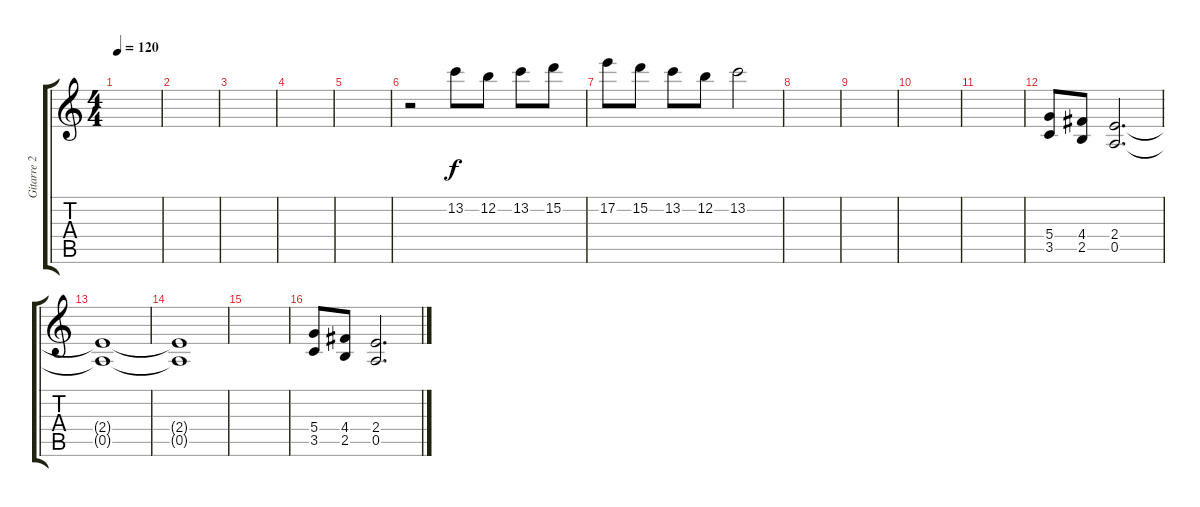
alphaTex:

\track ("Gitarre 2" "Gitarre 2") {instrument distortionguitar}
\staff {score tabs}
\tuning (E4 B3 G3 D3 A2 E2) {hide}
\ts (4 4)
\tempo 120
\clef g2
\ks c
|
|
|
|
|
r.2 13.2.8 12.2.8 13.2.8 15.2.8 |
17.2.8 15.2.8 13.2.8 12.2.8 13.2.2 |
|
|
|
|
(5.4 3.5).8 (4.4 2.5).8 (2.4 0.5).2{d} |
(2.4{t} 0.5{t}).1 |
(2.4{t} 0.5{t}).1 |
|
(5.4 3.5).8 (4.4 2.5).8 (2.4 0.5).2{d}
